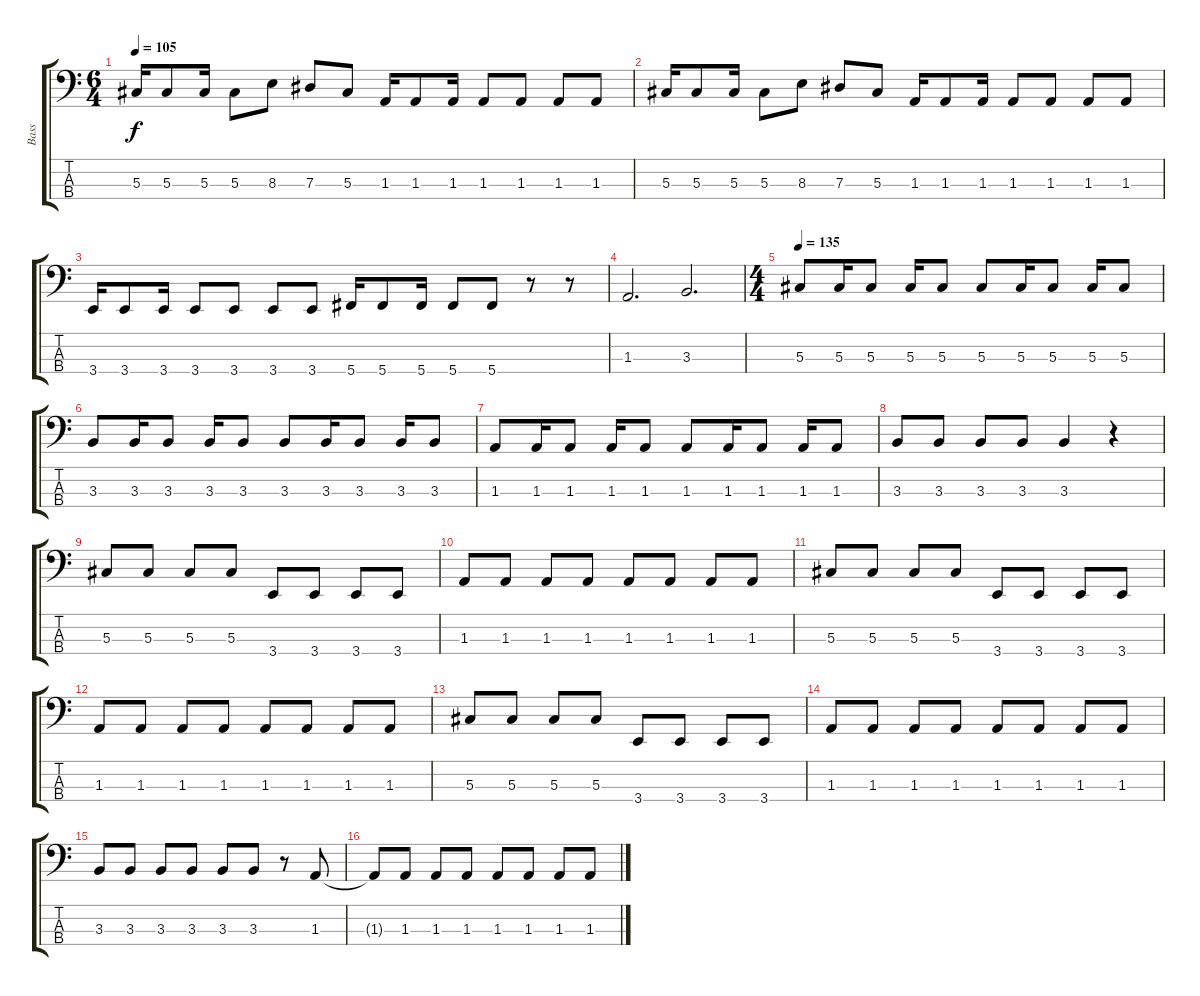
\track ("Bass" "Bass") {instrument electricbasspick}
\staff {score tabs}
\tuning (Gb2 Db2 Ab1 Db1) {hide}
\ts (6 4)
\tempo 105
\clef f4
\ks c
5.3.16{dy f} 5.3.8 5.3.16 5.3.8 8.3.8 7.3.8 5.3.8 1.3.16 1.3.8 1.3.16 1.3.8 1.3.8 1.3.8 1.3.8 |
5.3.16 5.3.8 5.3.16 5.3.8 8.3.8 7.3.8 5.3.8 1.3.16 1.3.8 1.3.16 1.3.8 1.3.8 1.3.8 1.3.8 |
3.4.16 3.4.8 3.4.16 3.4.8 3.4.8 3.4.8 3.4.8 5.4.16 5.4.8 5.4.16 5.4.8 5.4.8 r.8 r.8 |
1.3.2{d} 3.3.2{d} |
\ts (4 4)
\tempo 135
5.3.8 5.3.16 5.3.8 5.3.16 5.3.8 5.3.8 5.3.16 5.3.8 5.3.16 5.3.8 |
3.3.8 3.3.16 3.3.8 3.3.16 3.3.8 3.3.8 3.3.16 3.3.8 3.3.16 3.3.8 |
1.3.8 1.3.16 1.3.8 1.3.16 1.3.8 1.3.8 1.3.16 1.3.8 1.3.16 1.3.8 |
3.3.8 3.3.8 3.3.8 3.3.8 3.3.4 r.4 |
5.3.8 5.3.8 5.3.8 5.3.8 3.4.8 3.4.8 3.4.8 3.4.8 |
1.3.8 1.3.8 1.3.8 1.3.8 1.3.8 1.3.8 1.3.8 1.3.8 |
5.3.8 5.3.8 5.3.8 5.3.8 3.4.8 3.4.8 3.4.8 3.4.8 |
1.3.8 1.3.8 1.3.8 1.3.8 1.3.8 1.3.8 1.3.8 1.3.8 |
5.3.8 5.3.8 5.3.8 5.3.8 3.4.8 3.4.8 3.4.8 3.4.8 |
1.3.8 1.3.8 1.3.8 1.3.8 1.3.8 1.3.8 1.3.8 1.3.8 |
3.3.8 3.3.8 3.3.8 3.3.8 3.3.8 3.3.8 r.8 1.3.8 |
1.3{t}.8 1.3.8 1.3.8 1.3.8 1.3.8 1.3.8 1.3.8 1.3.8
